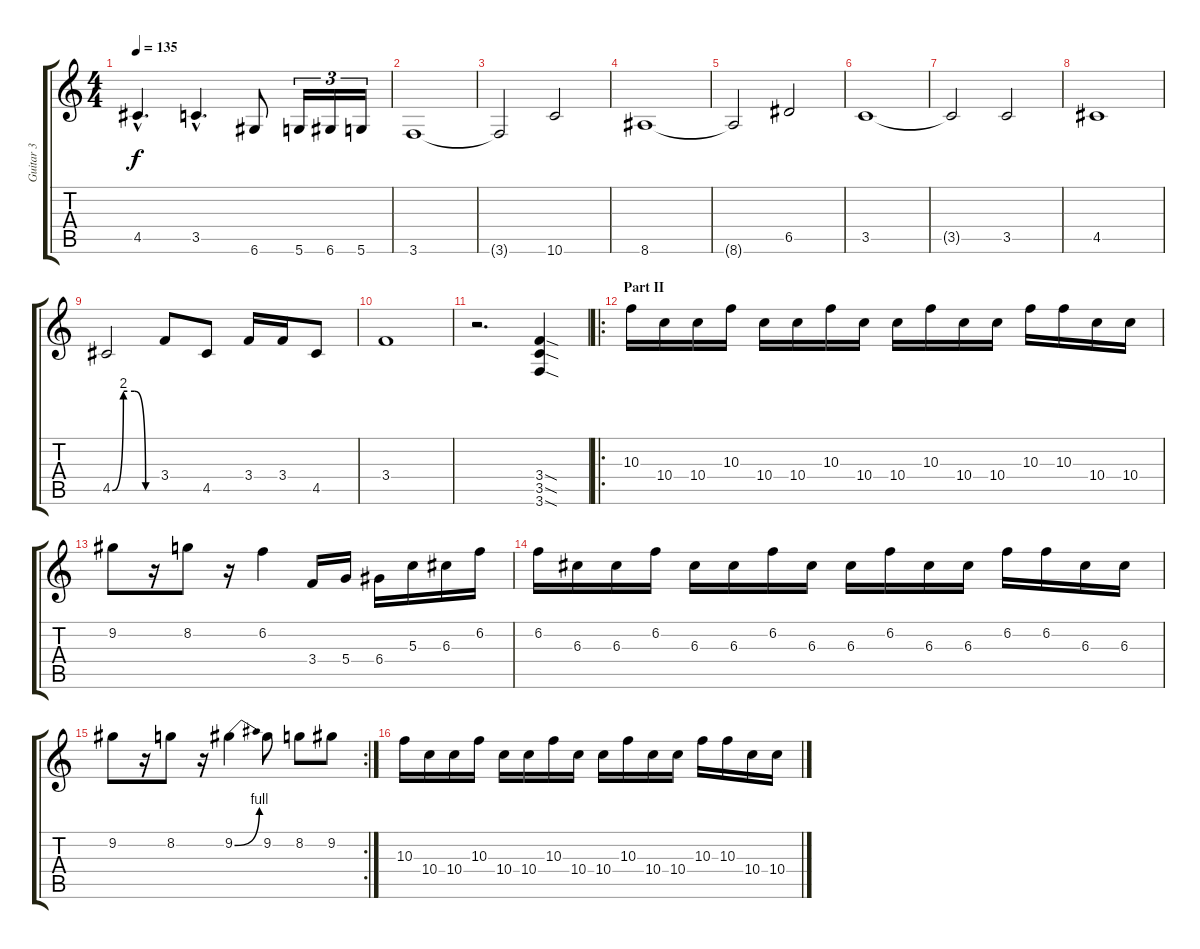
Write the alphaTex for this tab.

\track ("Guitar 3" "Guitar 3") {instrument distortionguitar}
\staff {score tabs}
\tuning (E4 B3 G3 D3 A2 D2) {hide}
\ts (4 4)
\tempo 135
\clef g2
\ks c
4.5{hac}.4{d dy f} 3.5{hac}.4{d} 6.6.8 5.6.16{tu (3 2)} 6.6.16{tu (3 2)} 5.6.16{tu (3 2)} |
3.6.1 |
3.6{t}.2 10.6.2 |
8.6.1 |
8.6{t}.2 6.5.2 |
3.5.1 |
3.5{t}.2 3.5.2 |
4.5.1 |
4.5{be (custom 0 0 15 8 30 8 45 0 60 0)}.2 3.4.8 4.5.8 3.4.16 3.4.16 4.5.8 |
3.4.1 |
r.2{d} (3.4{sod} 3.5{sod} 3.6{sod}).4 |
\ro
\section ("" "Part II")
10.3.16 10.4.16 10.4.16 10.3.16 10.4.16 10.4.16 10.3.16 10.4.16 10.4.16 10.3.16 10.4.16 10.4.16 10.3.16 10.3.16 10.4.16 10.4.16 |
9.2.8 r.16 8.2.8 r.16 6.2.4 3.4.16 5.4.16 6.4.16 5.3.16 6.3.16 6.2.16 |
6.2.16 6.3.16 6.3.16 6.2.16 6.3.16 6.3.16 6.2.16 6.3.16 6.3.16 6.2.16 6.3.16 6.3.16 6.2.16 6.2.16 6.3.16 6.3.16 |
\rc 2
9.2.8 r.16 8.2.8 r.16 9.2{be (bend 0 0 60 4)}.4 9.2.8 8.2.8 9.2.8 |
10.3.16 10.4.16 10.4.16 10.3.16 10.4.16 10.4.16 10.3.16 10.4.16 10.4.16 10.3.16 10.4.16 10.4.16 10.3.16 10.3.16 10.4.16 10.4.16
